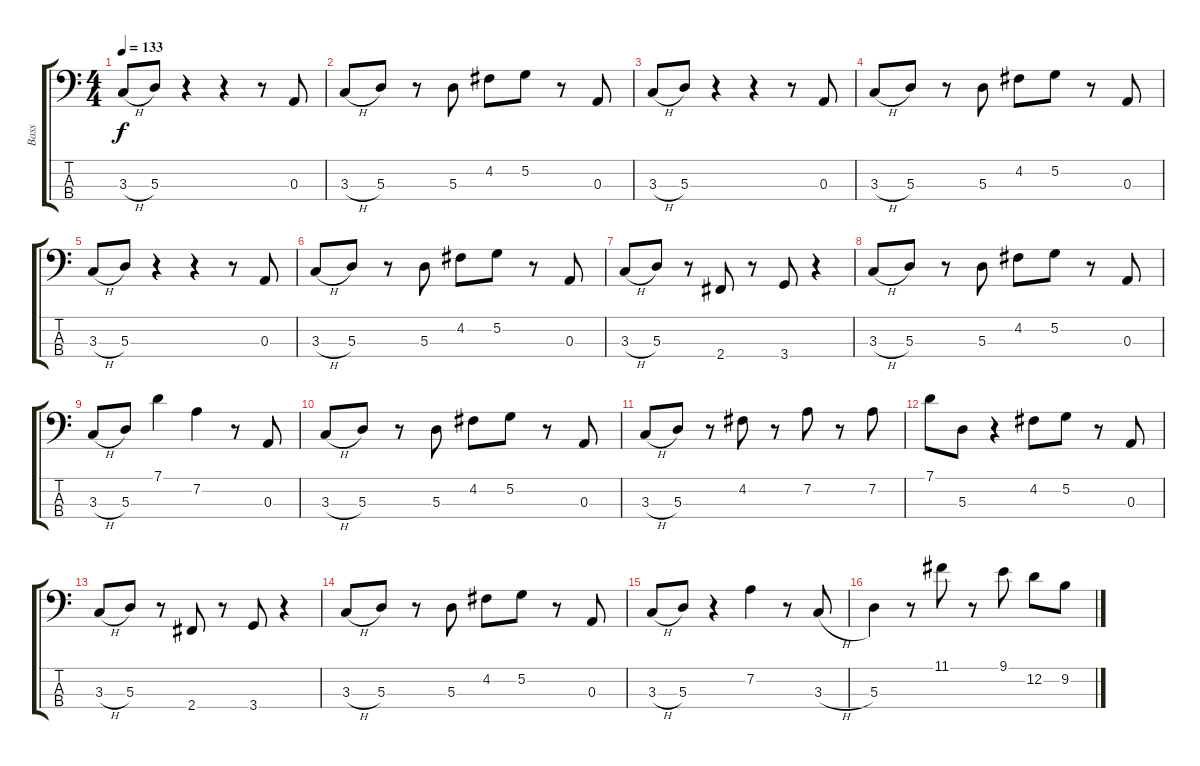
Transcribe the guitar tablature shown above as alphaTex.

\track ("Bass" "Bass") {instrument fretlessbass}
\staff {score tabs}
\tuning (G2 D2 A1 E1) {hide}
\ts (4 4)
\tempo 133
\clef f4
\ks c
3.3{h}.8{dy f} 5.3.8 r.4 r.4 r.8 0.3.8 |
3.3{h}.8 5.3.8 r.8 5.3.8 4.2.8 5.2.8 r.8 0.3.8 |
3.3{h}.8 5.3.8 r.4 r.4 r.8 0.3.8 |
3.3{h}.8 5.3.8 r.8 5.3.8 4.2.8 5.2.8 r.8 0.3.8 |
3.3{h}.8 5.3.8 r.4 r.4 r.8 0.3.8 |
3.3{h}.8 5.3.8 r.8 5.3.8 4.2.8 5.2.8 r.8 0.3.8 |
3.3{h}.8 5.3.8 r.8 2.4.8 r.8 3.4.8 r.4 |
3.3{h}.8 5.3.8 r.8 5.3.8 4.2.8 5.2.8 r.8 0.3.8 |
3.3{h}.8 5.3.8 7.1.4 7.2.4 r.8 0.3.8 |
3.3{h}.8 5.3.8 r.8 5.3.8 4.2.8 5.2.8 r.8 0.3.8 |
3.3{h}.8 5.3.8 r.8 4.2.8 r.8 7.2.8 r.8 7.2.8 |
7.1.8 5.3.8 r.4 4.2.8 5.2.8 r.8 0.3.8 |
3.3{h}.8 5.3.8 r.8 2.4.8 r.8 3.4.8 r.4 |
3.3{h}.8 5.3.8 r.8 5.3.8 4.2.8 5.2.8 r.8 0.3.8 |
3.3{h}.8 5.3.8 r.4 7.2.4 r.8 3.3{h}.8 |
5.3.4 r.8 11.1.8 r.8 9.1.8 12.2.8 9.2.8
